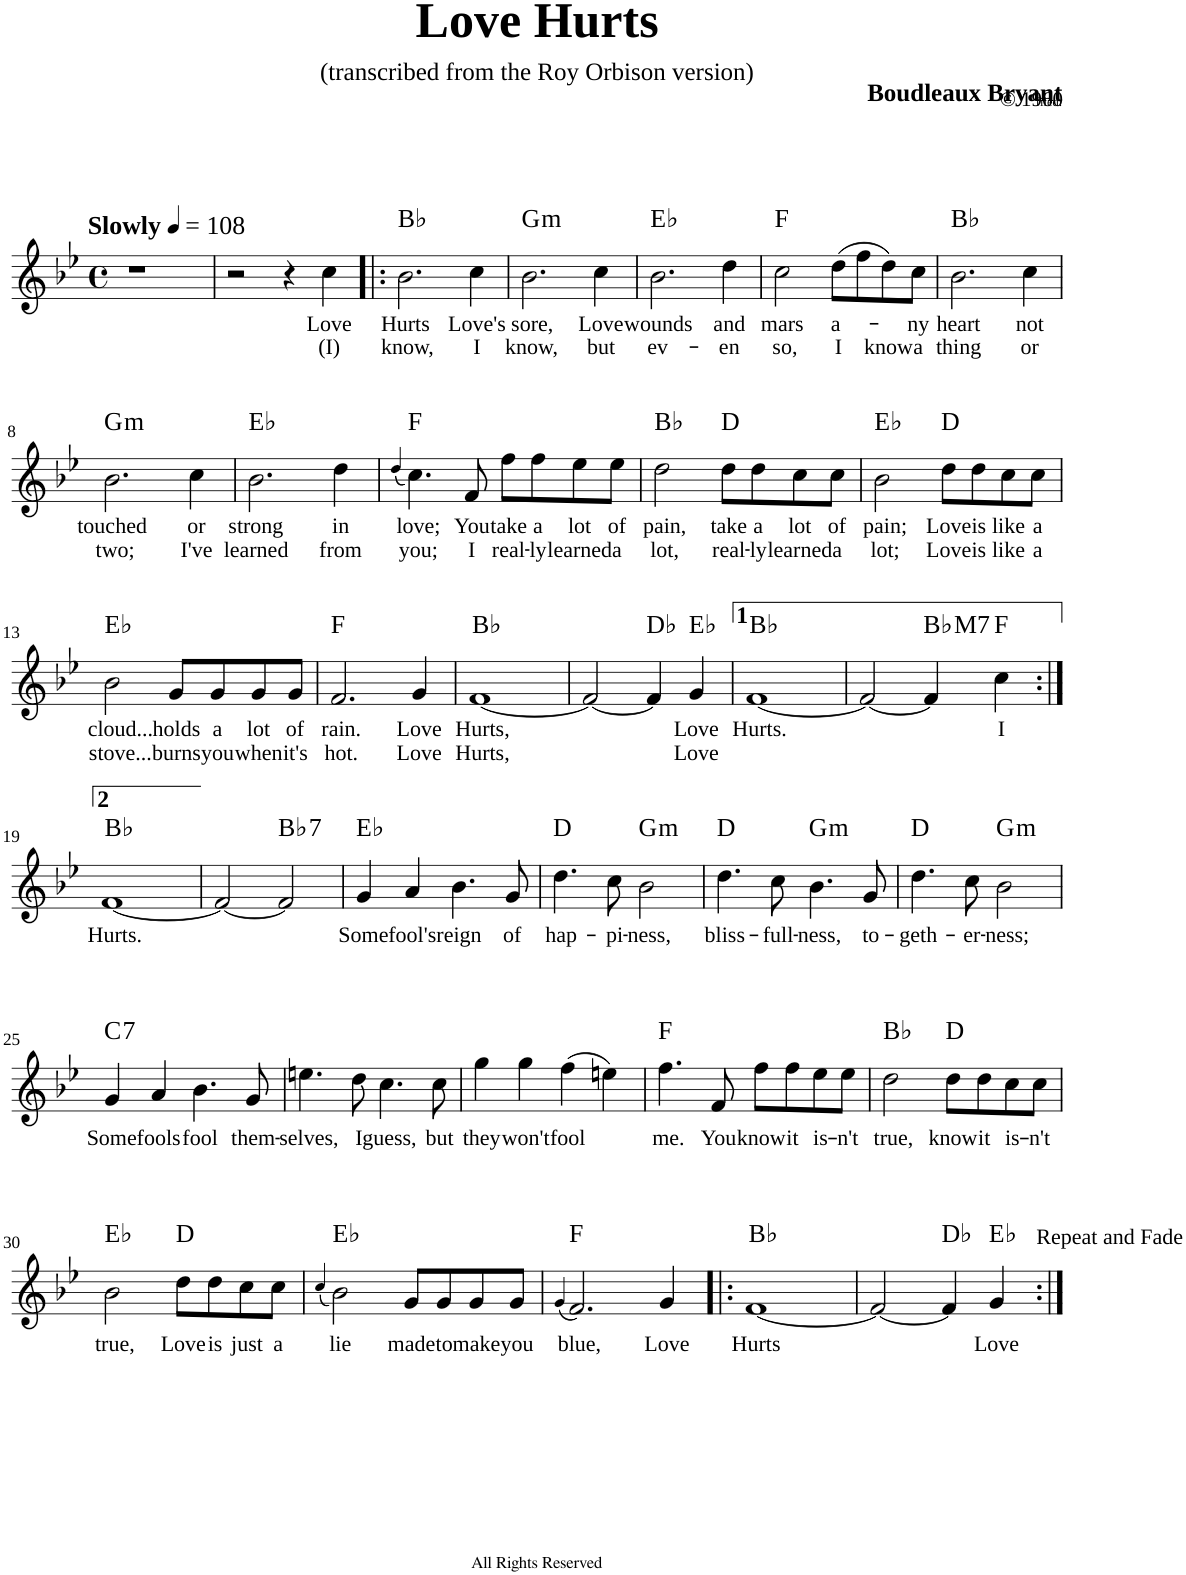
**kern	**text	**text	**harte
*part1	*part1	*part1	*part1
*staff1	*staff1	*staff1	*
*clefG2	*	*	*
*k[b-e-]	*	*	*
*M4/4	*	*	*
*met(c)	*	*	*
*MM108	*	*	*
=1	=1	=1	=1
!LO:TX:a:B:t=Slowly	!	!	!
1r	.	.	.
=2	=2	=2	=2
2r	.	.	.
4r	.	.	.
!	!LO:LY:b	!LO:LY:b	!
4cc\	Love	(I)	.
=3!|:	=3!|:	=3!|:	=3!|:
!	!LO:LY:b	!LO:LY:b	!
2.b-\	Hurts	know,	Bb:maj
!	!LO:LY:b	!LO:LY:b	!
4cc\	Love's	I	.
=4	=4	=4	=4
!	!LO:LY:b	!LO:LY:b	!LO:H:kt=m
2.b-\	sore,	know,	G:min
!	!LO:LY:b	!LO:LY:b	!
4cc\	Love	but	.
=5	=5	=5	=5
!	!LO:LY:b	!LO:LY:b	!
2.b-\	wounds	ev-	Eb:maj
!	!LO:LY:b	!LO:LY:b	!
4dd\	and	-en	.
=6	=6	=6	=6
!	!LO:LY:b	!LO:LY:b	!
2cc\	mars	so,	F:maj
!	!LO:LY:b	!LO:LY:b	!
(8dd\L	a-	I	.
8ff\	.	.	.
!	!	!LO:LY:b	!
8dd\)	.	know	.
!	!LO:LY:b	!LO:LY:b	!
8cc\J	-ny	a	.
=7	=7	=7	=7
!	!LO:LY:b	!LO:LY:b	!
2.b-\	heart	thing	Bb:maj
!	!LO:LY:b	!LO:LY:b	!
4cc\	not	or	.
!!LO:LB:g=z
=8	=8	=8	=8
!	!LO:LY:b	!LO:LY:b	!LO:H:kt=m
2.b-\	touched	two;	G:min
!	!LO:LY:b	!LO:LY:b	!
4cc\	or	I've	.
=9	=9	=9	=9
!	!LO:LY:b	!LO:LY:b	!
2.b-\	strong	learned	Eb:maj
!	!LO:LY:b	!LO:LY:b	!
4dd\	in	from	.
=10	=10	=10	=10
(4qdd/	.	.	.
!	!LO:LY:b	!LO:LY:b	!
4.cc\)	love;	you;	F:maj
!	!LO:LY:b	!LO:LY:b	!
8f/	You	I	.
!	!LO:LY:b	!LO:LY:b	!
8ff\L	take	real-	.
!	!LO:LY:b	!LO:LY:b	!
8ff\	a	-ly	.
!	!LO:LY:b	!LO:LY:b	!
8ee-\	lot	learned	.
!	!LO:LY:b	!LO:LY:b	!
8ee-\J	of	a	.
=11	=11	=11	=11
!	!LO:LY:b	!LO:LY:b	!
2dd\	pain,	lot,	Bb:maj
!	!LO:LY:b	!LO:LY:b	!
8dd\L	take	real-	D:maj
!	!LO:LY:b	!LO:LY:b	!
8dd\	a	-ly	.
!	!LO:LY:b	!LO:LY:b	!
8cc\	lot	learned	.
!	!LO:LY:b	!LO:LY:b	!
8cc\J	of	a	.
=12	=12	=12	=12
!	!LO:LY:b	!LO:LY:b	!
2b-\	pain;	lot;	Eb:maj
!	!LO:LY:b	!LO:LY:b	!
8dd\L	Love	Love	D:maj
!	!LO:LY:b	!LO:LY:b	!
8dd\	is	is	.
!	!LO:LY:b	!LO:LY:b	!
8cc\	like	like	.
!	!LO:LY:b	!LO:LY:b	!
8cc\J	a	a	.
!!LO:LB:g=z
=13	=13	=13	=13
!	!LO:LY:b	!LO:LY:b	!
2b-\	cloud...	stove...	Eb:maj
!	!LO:LY:b	!LO:LY:b	!
8g/L	holds	burns	.
!	!LO:LY:b	!LO:LY:b	!
8g/	a	you	.
!	!LO:LY:b	!LO:LY:b	!
8g/	lot	when	.
!	!LO:LY:b	!LO:LY:b	!
8g/J	of	it's	.
=14	=14	=14	=14
!	!LO:LY:b	!LO:LY:b	!
2.f/	rain.	hot.	F:maj
!	!LO:LY:b	!LO:LY:b	!
4g/	Love	Love	.
=15	=15	=15	=15
!	!LO:LY:b	!LO:LY:b	!
[1f	Hurts,	Hurts,	Bb:maj
=16	=16	=16	=16
2f/_	.	.	.
4f/]	.	.	Db:maj
!	!LO:LY:b	!LO:LY:b	!
4g/	Love	Love	Eb:maj
=17	=17	=17	=17
!	!LO:LY:b	!	!
[1f	Hurts.	.	Bb:maj
=18	=18	=18	=18
2f/_	.	.	.
!	!	!	!LO:H:kt=M7
4f/]	.	.	Bb:maj7
!	!LO:LY:b	!	!
4cc\	I	.	F:maj
!!LO:LB:g=z
=19:|!	=19:|!	=19:|!	=19:|!
!	!LO:LY:b	!	!
[1f	Hurts.	.	Bb:maj
=20	=20	=20	=20
2f/_	.	.	.
!	!	!	!LO:H:kt=7
2f/]	.	.	Bb:7
=21	=21	=21	=21
!	!LO:LY:b	!	!
4g/	Some	.	Eb:maj
!	!LO:LY:b	!	!
4a/	fool's	.	.
!	!LO:LY:b	!	!
4.b-\	reign	.	.
!	!LO:LY:b	!	!
8g/	of	.	.
=22	=22	=22	=22
!	!LO:LY:b	!	!
4.dd\	hap-	.	D:maj
!	!LO:LY:b	!	!
8cc\	-pi-	.	.
!	!LO:LY:b	!	!LO:H:kt=m
2b-\	-ness,	.	G:min
=23	=23	=23	=23
!	!LO:LY:b	!	!
4.dd\	bliss-	.	D:maj
!	!LO:LY:b	!	!
8cc\	-full-	.	.
!	!LO:LY:b	!	!LO:H:kt=m
4.b-\	-ness,	.	G:min
!	!LO:LY:b	!	!
8g/	to-	.	.
=24	=24	=24	=24
!	!LO:LY:b	!	!
4.dd\	-geth-	.	D:maj
!	!LO:LY:b	!	!
8cc\	-er-	.	.
!	!LO:LY:b	!	!LO:H:kt=m
2b-\	-ness;	.	G:min
!!LO:LB:g=z
=25	=25	=25	=25
!	!LO:LY:b	!	!LO:H:kt=7
4g/	Some	.	C:7
!	!LO:LY:b	!	!
4a/	fools	.	.
!	!LO:LY:b	!	!
4.b-\	fool	.	.
!	!LO:LY:b	!	!
8g/	them-	.	.
=26	=26	=26	=26
!	!LO:LY:b	!	!
4.een\	-selves,	.	.
!	!LO:LY:b	!	!
8dd\	I	.	.
!	!LO:LY:b	!	!
4.cc\	guess,	.	.
!	!LO:LY:b	!	!
8cc\	but	.	.
=27	=27	=27	=27
!	!LO:LY:b	!	!
4gg\	they	.	.
!	!LO:LY:b	!	!
4gg\	won't	.	.
!	!LO:LY:b	!	!
(4ff\	fool	.	.
4een\)	.	.	.
=28	=28	=28	=28
!	!LO:LY:b	!	!
4.ff\	me.	.	F:maj
!	!LO:LY:b	!	!
8f/	You	.	.
!	!LO:LY:b	!	!
8ff\L	know	.	.
!	!LO:LY:b	!	!
8ff\	it	.	.
!	!LO:LY:b	!	!
8ee-\	is-	.	.
!	!LO:LY:b	!	!
8ee-\J	-n't	.	.
=29	=29	=29	=29
!	!LO:LY:b	!	!
2dd\	true,	.	Bb:maj
!	!LO:LY:b	!	!
8dd\L	know	.	D:maj
!	!LO:LY:b	!	!
8dd\	it	.	.
!	!LO:LY:b	!	!
8cc\	is-	.	.
!	!LO:LY:b	!	!
8cc\J	-n't	.	.
!!LO:LB:g=z
=30	=30	=30	=30
!	!LO:LY:b	!	!
2b-\	true,	.	Eb:maj
!	!LO:LY:b	!	!
8dd\L	Love	.	D:maj
!	!LO:LY:b	!	!
8dd\	is	.	.
!	!LO:LY:b	!	!
8cc\	just	.	.
!	!LO:LY:b	!	!
8cc\J	a	.	.
=31	=31	=31	=31
(4qcc/	.	.	.
!	!LO:LY:b	!	!
2b-\)	lie	.	Eb:maj
!	!LO:LY:b	!	!
8g/L	made	.	.
!	!LO:LY:b	!	!
8g/	to	.	.
!	!LO:LY:b	!	!
8g/	make	.	.
!	!LO:LY:b	!	!
8g/J	you	.	.
=32	=32	=32	=32
(4qg/	.	.	.
!	!LO:LY:b	!	!
2.f/)	blue,	.	F:maj
!	!LO:LY:b	!	!
4g/	Love	.	.
=33!|:	=33!|:	=33!|:	=33!|:
!	!LO:LY:b	!	!
[1f	Hurts	.	Bb:maj
=34	=34	=34	=34
2f/_	.	.	.
4f/]	.	.	Db:maj
!	!LO:LY:b	!	!
4g/	Love	.	Eb:maj
!LO:TX:a:t=Repeat and Fade	!	!	!
=:|!	=:|!	=:|!	=:|!
*-	*-	*-	*-
